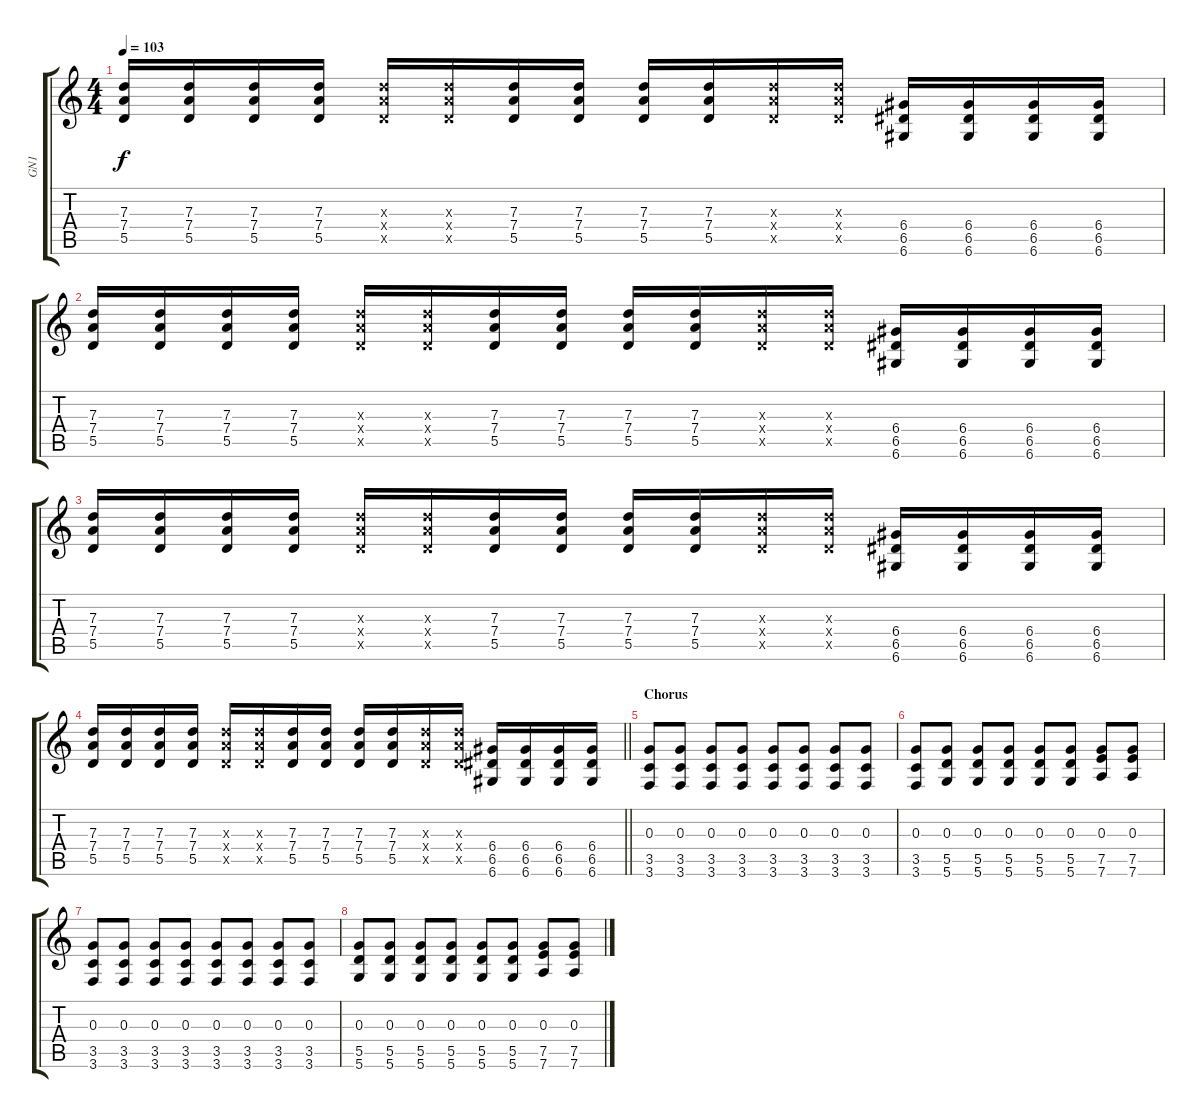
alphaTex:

\track ("GN1" "GN1") {instrument overdrivenguitar}
\staff {score tabs}
\tuning (E4 B3 G3 D3 A2 D2) {hide}
\ts (4 4)
\tempo 103
\clef g2
\ks c
(7.3 7.4 5.5).16{dy f} (7.3 7.4 5.5).16 (7.3 7.4 5.5).16 (7.3 7.4 5.5).16 (7.3{x} 7.4{x} 5.5{x}).16 (7.3{x} 7.4{x} 5.5{x}).16 (7.3 7.4 5.5).16 (7.3 7.4 5.5).16 (7.3 7.4 5.5).16 (7.3 7.4 5.5).16 (7.3{x} 7.4{x} 5.5{x}).16 (7.3{x} 7.4{x} 5.5{x}).16 (6.4 6.5 6.6).16 (6.4 6.5 6.6).16 (6.4 6.5 6.6).16 (6.4 6.5 6.6).16 |
(7.3 7.4 5.5).16 (7.3 7.4 5.5).16 (7.3 7.4 5.5).16 (7.3 7.4 5.5).16 (7.3{x} 7.4{x} 5.5{x}).16 (7.3{x} 7.4{x} 5.5{x}).16 (7.3 7.4 5.5).16 (7.3 7.4 5.5).16 (7.3 7.4 5.5).16 (7.3 7.4 5.5).16 (7.3{x} 7.4{x} 5.5{x}).16 (7.3{x} 7.4{x} 5.5{x}).16 (6.4 6.5 6.6).16 (6.4 6.5 6.6).16 (6.4 6.5 6.6).16 (6.4 6.5 6.6).16 |
(7.3 7.4 5.5).16 (7.3 7.4 5.5).16 (7.3 7.4 5.5).16 (7.3 7.4 5.5).16 (7.3{x} 7.4{x} 5.5{x}).16 (7.3{x} 7.4{x} 5.5{x}).16 (7.3 7.4 5.5).16 (7.3 7.4 5.5).16 (7.3 7.4 5.5).16 (7.3 7.4 5.5).16 (7.3{x} 7.4{x} 5.5{x}).16 (7.3{x} 7.4{x} 5.5{x}).16 (6.4 6.5 6.6).16 (6.4 6.5 6.6).16 (6.4 6.5 6.6).16 (6.4 6.5 6.6).16 |
\barLineRight lightlight
(7.3 7.4 5.5).16 (7.3 7.4 5.5).16 (7.3 7.4 5.5).16 (7.3 7.4 5.5).16 (7.3{x} 7.4{x} 5.5{x}).16 (7.3{x} 7.4{x} 5.5{x}).16 (7.3 7.4 5.5).16 (7.3 7.4 5.5).16 (7.3 7.4 5.5).16 (7.3 7.4 5.5).16 (7.3{x} 7.4{x} 5.5{x}).16 (7.3{x} 7.4{x} 5.5{x}).16 (6.4 6.5 6.6).16 (6.4 6.5 6.6).16 (6.4 6.5 6.6).16 (6.4 6.5 6.6).16 |
\section ("" "Chorus")
(0.3 3.5 3.6).8{instrument overdrivenguitar} (0.3 3.5 3.6).8 (0.3 3.5 3.6).8 (0.3 3.5 3.6).8 (0.3 3.5 3.6).8 (0.3 3.5 3.6).8 (0.3 3.5 3.6).8 (0.3 3.5 3.6).8 |
(0.3 3.5 3.6).8 (0.3 5.5 5.6).8 (0.3 5.5 5.6).8 (0.3 5.5 5.6).8 (0.3 5.5 5.6).8 (0.3 5.5 5.6).8 (0.3 7.5 7.6).8 (0.3 7.5 7.6).8 |
(0.3 3.5 3.6).8 (0.3 3.5 3.6).8 (0.3 3.5 3.6).8 (0.3 3.5 3.6).8 (0.3 3.5 3.6).8 (0.3 3.5 3.6).8 (0.3 3.5 3.6).8 (0.3 3.5 3.6).8 |
(0.3 5.5 5.6).8 (0.3 5.5 5.6).8 (0.3 5.5 5.6).8 (0.3 5.5 5.6).8 (0.3 5.5 5.6).8 (0.3 5.5 5.6).8 (0.3 7.5 7.6).8 (0.3 7.5 7.6).8
